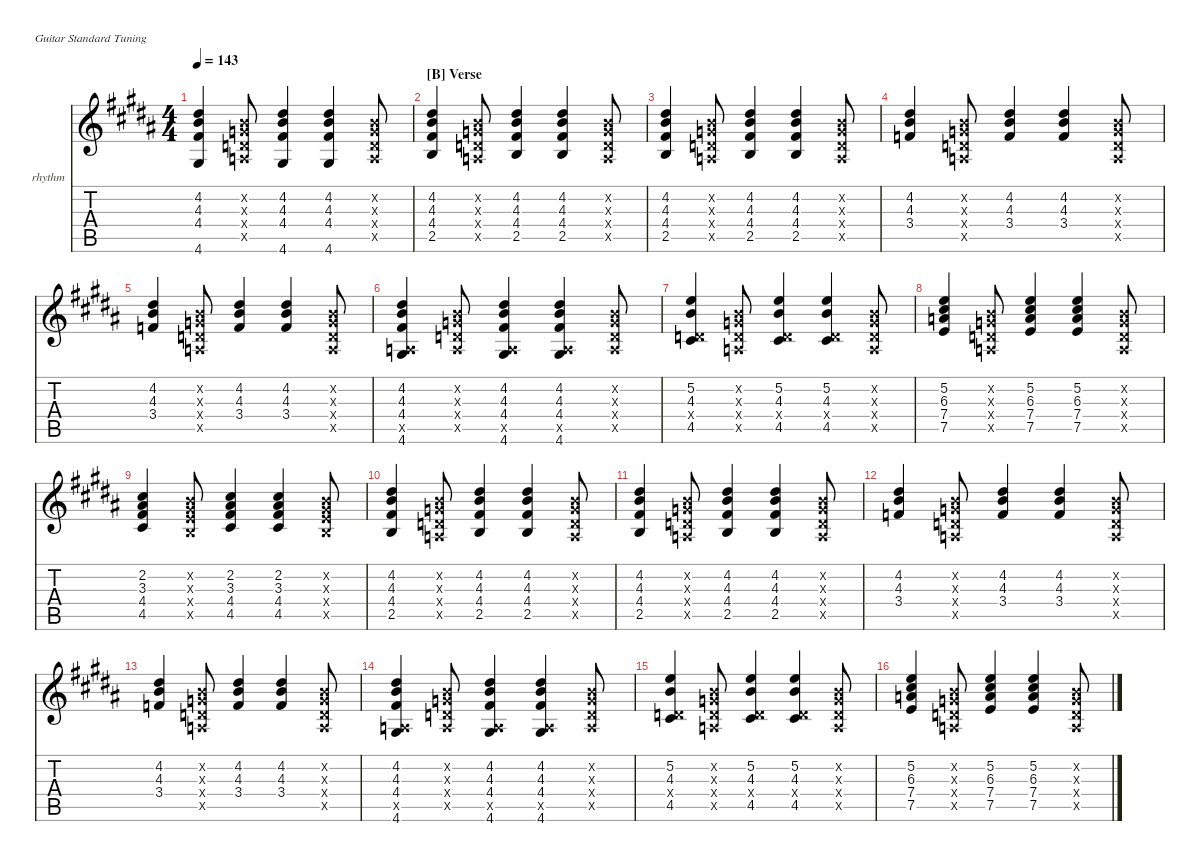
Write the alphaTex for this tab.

\defaultSystemsLayout 4
\hideDynamics
\bracketExtendMode nobrackets
\firstSystemTrackNameOrientation horizontal
\otherSystemsTrackNameOrientation horizontal
\track ("rhythm guitar" "rhythm") {instrument electricguitarclean}
\staff {score tabs}
\tuning (E4 B3 G3 D3 A2 E2)
\ts (4 4)
\tempo 143
\clef g2
\ks g#minor
(4.6{acc #} 4.4{acc #} 4.3{acc forcenatural} 4.2{acc #}).4{dy mf beam Up} (0.5{x acc forcenatural} 0.4{x acc forcenatural} 0.3{x acc forcenatural} 0.2{x acc forcenatural}).8{beam Up} (4.6{acc #} 4.4{acc #} 4.3{acc forcenatural} 4.2{acc #}).4{beam Up} (4.6{acc #} 4.4{acc #} 4.3{acc forcenatural} 4.2{acc #}).4{beam Up} (0.2{x acc forcenatural} 0.3{x acc forcenatural} 0.4{x acc forcenatural} 0.5{x acc forcenatural}).8{beam Up} |
\section ("B" "Verse")
(2.5{acc forcenatural} 4.4{acc #} 4.3{acc forcenatural} 4.2{acc #}).4{beam Up} (0.5{x acc forcenatural} 0.4{x acc forcenatural} 0.3{x acc forcenatural} 0.2{x acc forcenatural}).8{beam Up} (2.5{acc forcenatural} 4.4{acc #} 4.3{acc forcenatural} 4.2{acc #}).4{beam Up} (2.5{acc forcenatural} 4.4{acc #} 4.3{acc forcenatural} 4.2{acc #}).4{beam Up} (0.5{x acc forcenatural} 0.4{x acc forcenatural} 0.3{x acc forcenatural} 0.2{x acc forcenatural}).8{beam Up} |
(2.5{acc forcenatural} 4.4{acc #} 4.3{acc forcenatural} 4.2{acc #}).4{beam Up} (0.5{x acc forcenatural} 0.4{x acc forcenatural} 0.3{x acc forcenatural} 0.2{x acc forcenatural}).8{beam Up} (2.5{acc forcenatural} 4.4{acc #} 4.3{acc forcenatural} 4.2{acc #}).4{beam Up} (2.5{acc forcenatural} 4.4{acc #} 4.3{acc forcenatural} 4.2{acc #}).4{beam Up} (0.5{x acc forcenatural} 0.4{x acc forcenatural} 0.3{x acc forcenatural} 0.2{x acc forcenatural}).8{beam Up} |
(3.4{acc forcenatural} 4.2{acc #} 4.3{acc forcenatural}).4{beam Up} (0.2{x acc forcenatural} 0.3{x acc forcenatural} 0.4{x acc forcenatural} 0.5{x acc forcenatural}).8{beam Up} (3.4{acc forcenatural} 4.2{acc #} 4.3{acc forcenatural}).4{beam Up} (3.4{acc forcenatural} 4.2{acc #} 4.3{acc forcenatural}).4{beam Up} (0.2{x acc forcenatural} 0.3{x acc forcenatural} 0.4{x acc forcenatural} 0.5{x acc forcenatural}).8{beam Up} |
(3.4{acc forcenatural} 4.2{acc #} 4.3{acc forcenatural}).4{beam Up} (0.2{x acc forcenatural} 0.3{x acc forcenatural} 0.4{x acc forcenatural} 0.5{x acc forcenatural}).8{beam Up} (3.4{acc forcenatural} 4.2{acc #} 4.3{acc forcenatural}).4{beam Up} (3.4{acc forcenatural} 4.2{acc #} 4.3{acc forcenatural}).4{beam Up} (0.2{x acc forcenatural} 0.3{x acc forcenatural} 0.4{x acc forcenatural} 0.5{x acc forcenatural}).8{beam Up} |
(4.6{acc #} 4.4{acc #} 4.3{acc forcenatural} 4.2{acc #} 0.5{x acc forcenatural}).4{beam Up} (0.5{x acc forcenatural} 0.4{x acc forcenatural} 0.3{x acc forcenatural} 0.2{x acc forcenatural}).8{beam Up} (4.6{acc #} 4.4{acc #} 4.3{acc forcenatural} 4.2{acc #} 0.5{x acc forcenatural}).4{beam Up} (4.6{acc #} 4.4{acc #} 4.3{acc forcenatural} 4.2{acc #} 0.5{x acc forcenatural}).4{beam Up} (0.5{x acc forcenatural} 0.4{x acc forcenatural} 0.3{x acc forcenatural} 0.2{x acc forcenatural}).8{beam Up} |
(4.5{acc #} 4.3{acc forcenatural} 5.2{acc forcenatural} 0.4{x acc forcenatural}).4{beam Up} (0.5{x acc forcenatural} 0.4{x acc forcenatural} 0.3{x acc forcenatural} 0.2{x acc forcenatural}).8{beam Up} (4.5{acc #} 4.3{acc forcenatural} 5.2{acc forcenatural} 0.4{x acc forcenatural}).4{beam Up} (4.5{acc #} 4.3{acc forcenatural} 5.2{acc forcenatural} 0.4{x acc forcenatural}).4{beam Up} (0.5{x acc forcenatural} 0.4{x acc forcenatural} 0.3{x acc forcenatural} 0.2{x acc forcenatural}).8{beam Up} |
(7.5{acc forcenatural} 7.4{acc forcenatural} 6.3{acc #} 5.2{acc forcenatural}).4{beam Up} (0.5{x acc forcenatural} 0.4{x acc forcenatural} 0.3{x acc forcenatural} 0.2{x acc forcenatural}).8{beam Up} (7.5{acc forcenatural} 7.4{acc forcenatural} 6.3{acc #} 5.2{acc forcenatural}).4{beam Up} (7.5{acc forcenatural} 7.4{acc forcenatural} 6.3{acc #} 5.2{acc forcenatural}).4{beam Up} (0.5{x acc forcenatural} 0.4{x acc forcenatural} 0.3{x acc forcenatural} 0.2{x acc forcenatural}).8{beam Up} |
(4.5{acc #} 4.4{acc #} 3.3{acc #} 2.2{acc #}).4{beam Up} (2.5{x acc forcenatural} 2.4{x acc forcenatural} 1.3{x acc #} 0.2{x acc forcenatural}).8{beam Up} (4.5{acc #} 4.4{acc #} 3.3{acc #} 2.2{acc #}).4{beam Up} (4.5{acc #} 4.4{acc #} 3.3{acc #} 2.2{acc #}).4{beam Up} (2.5{x acc forcenatural} 2.4{x acc forcenatural} 1.3{x acc #} 0.2{x acc forcenatural}).8{beam Up} |
(2.5{acc forcenatural} 4.4{acc #} 4.3{acc forcenatural} 4.2{acc #}).4{beam Up} (0.5{x acc forcenatural} 0.4{x acc forcenatural} 0.3{x acc forcenatural} 0.2{x acc forcenatural}).8{beam Up} (2.5{acc forcenatural} 4.4{acc #} 4.3{acc forcenatural} 4.2{acc #}).4{beam Up} (2.5{acc forcenatural} 4.4{acc #} 4.3{acc forcenatural} 4.2{acc #}).4{beam Up} (0.5{x acc forcenatural} 0.4{x acc forcenatural} 0.3{x acc forcenatural} 0.2{x acc forcenatural}).8{beam Up} |
(2.5{acc forcenatural} 4.4{acc #} 4.3{acc forcenatural} 4.2{acc #}).4{beam Up} (0.5{x acc forcenatural} 0.4{x acc forcenatural} 0.3{x acc forcenatural} 0.2{x acc forcenatural}).8{beam Up} (2.5{acc forcenatural} 4.4{acc #} 4.3{acc forcenatural} 4.2{acc #}).4{beam Up} (2.5{acc forcenatural} 4.4{acc #} 4.3{acc forcenatural} 4.2{acc #}).4{beam Up} (0.5{x acc forcenatural} 0.4{x acc forcenatural} 0.3{x acc forcenatural} 0.2{x acc forcenatural}).8{beam Up} |
(3.4{acc forcenatural} 4.2{acc #} 4.3{acc forcenatural}).4{beam Up} (0.2{x acc forcenatural} 0.3{x acc forcenatural} 0.4{x acc forcenatural} 0.5{x acc forcenatural}).8{beam Up} (3.4{acc forcenatural} 4.2{acc #} 4.3{acc forcenatural}).4{beam Up} (3.4{acc forcenatural} 4.2{acc #} 4.3{acc forcenatural}).4{beam Up} (0.2{x acc forcenatural} 0.3{x acc forcenatural} 0.4{x acc forcenatural} 0.5{x acc forcenatural}).8{beam Up} |
(3.4{acc forcenatural} 4.2{acc #} 4.3{acc forcenatural}).4{beam Up} (0.2{x acc forcenatural} 0.3{x acc forcenatural} 0.4{x acc forcenatural} 0.5{x acc forcenatural}).8{beam Up} (3.4{acc forcenatural} 4.2{acc #} 4.3{acc forcenatural}).4{beam Up} (3.4{acc forcenatural} 4.2{acc #} 4.3{acc forcenatural}).4{beam Up} (0.2{x acc forcenatural} 0.3{x acc forcenatural} 0.4{x acc forcenatural} 0.5{x acc forcenatural}).8{beam Up} |
(4.6{acc #} 4.4{acc #} 4.3{acc forcenatural} 4.2{acc #} 0.5{x acc forcenatural}).4{beam Up} (0.5{x acc forcenatural} 0.4{x acc forcenatural} 0.3{x acc forcenatural} 0.2{x acc forcenatural}).8{beam Up} (4.6{acc #} 4.4{acc #} 4.3{acc forcenatural} 4.2{acc #} 0.5{x acc forcenatural}).4{beam Up} (4.6{acc #} 4.4{acc #} 4.3{acc forcenatural} 4.2{acc #} 0.5{x acc forcenatural}).4{beam Up} (0.5{x acc forcenatural} 0.4{x acc forcenatural} 0.3{x acc forcenatural} 0.2{x acc forcenatural}).8{beam Up} |
(4.5{acc #} 4.3{acc forcenatural} 5.2{acc forcenatural} 0.4{x acc forcenatural}).4{beam Up} (0.5{x acc forcenatural} 0.4{x acc forcenatural} 0.3{x acc forcenatural} 0.2{x acc forcenatural}).8{beam Up} (4.5{acc #} 4.3{acc forcenatural} 5.2{acc forcenatural} 0.4{x acc forcenatural}).4{beam Up} (4.5{acc #} 4.3{acc forcenatural} 5.2{acc forcenatural} 0.4{x acc forcenatural}).4{beam Up} (0.5{x acc forcenatural} 0.4{x acc forcenatural} 0.3{x acc forcenatural} 0.2{x acc forcenatural}).8{beam Up} |
(7.5{acc forcenatural} 7.4{acc forcenatural} 6.3{acc #} 5.2{acc forcenatural}).4{beam Up} (0.5{x acc forcenatural} 0.4{x acc forcenatural} 0.3{x acc forcenatural} 0.2{x acc forcenatural}).8{beam Up} (7.5{acc forcenatural} 7.4{acc forcenatural} 6.3{acc #} 5.2{acc forcenatural}).4{beam Up} (7.5{acc forcenatural} 7.4{acc forcenatural} 6.3{acc #} 5.2{acc forcenatural}).4{beam Up} (0.5{x acc forcenatural} 0.4{x acc forcenatural} 0.3{x acc forcenatural} 0.2{x acc forcenatural}).8{beam Up}
